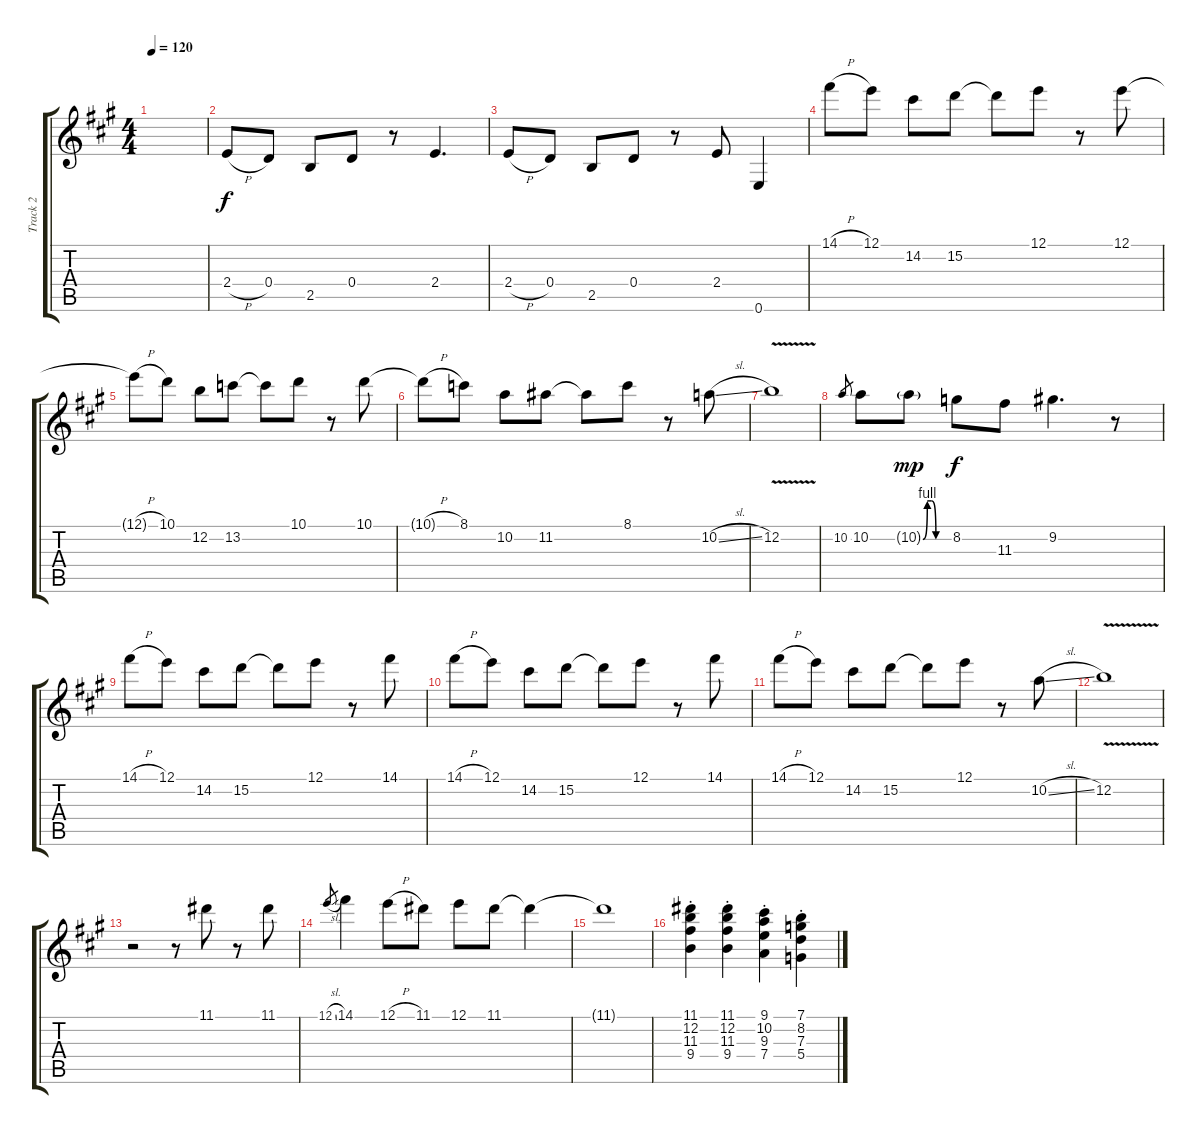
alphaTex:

\track ("Track 2" "Track 2") {instrument electricguitarclean}
\staff {score tabs}
\tuning (E4 B3 G3 D3 A2 E2) {hide}
\ts (4 4)
\tempo 120
\clef g2
\ks a
|
2.4{h}.8 0.4.8 2.5.8 0.4.8 r.8 2.4.4{d} |
2.4{h}.8 0.4.8 2.5.8 0.4.8 r.8 2.4.8 0.6.4 |
14.1{h}.8 12.1.8 14.2.8 15.2.8 15.2{t}.8 12.1.8 r.8 12.1.8 |
12.1{h t}.8 10.1.8 12.2.8 13.2.8 13.2{t}.8 10.1.8 r.8 10.1.8 |
10.1{h t}.8 8.1.8 10.2.8 11.2.8 11.2{t}.8 8.1.8 r.8 10.2{sl}.8 |
12.2{v}.1 |
10.2.8{gr} 10.2.8 10.2{be (custom 0 0 10 4 20 4 30 0 60 0) g}.8{dy mp} 8.2.8{dy f} 11.3.8 9.2.4{d} r.8 |
14.1{h}.8 12.1.8 14.2.8 15.2.8 15.2{t}.8 12.1.8 r.8 14.1.8 |
14.1{h}.8 12.1.8 14.2.8 15.2.8 15.2{t}.8 12.1.8 r.8 14.1.8 |
14.1{h}.8 12.1.8 14.2.8 15.2.8 15.2{t}.8 12.1.8 r.8 10.2{sl}.8 |
12.2{v}.1 |
r.2 r.8 11.1.8 r.8 11.1.8 |
12.1{sl}.8{gr} 14.1.4 12.1{h}.8 11.1.8 12.1.8 11.1.8 11.1{t}.4 |
11.1{t}.1 |
(11.1{st} 12.2 11.3 9.4).4 (11.1{st} 12.2 11.3 9.4).4 (9.1{st} 10.2 9.3 7.4).4 (7.1{st} 8.2 7.3 5.4).4
